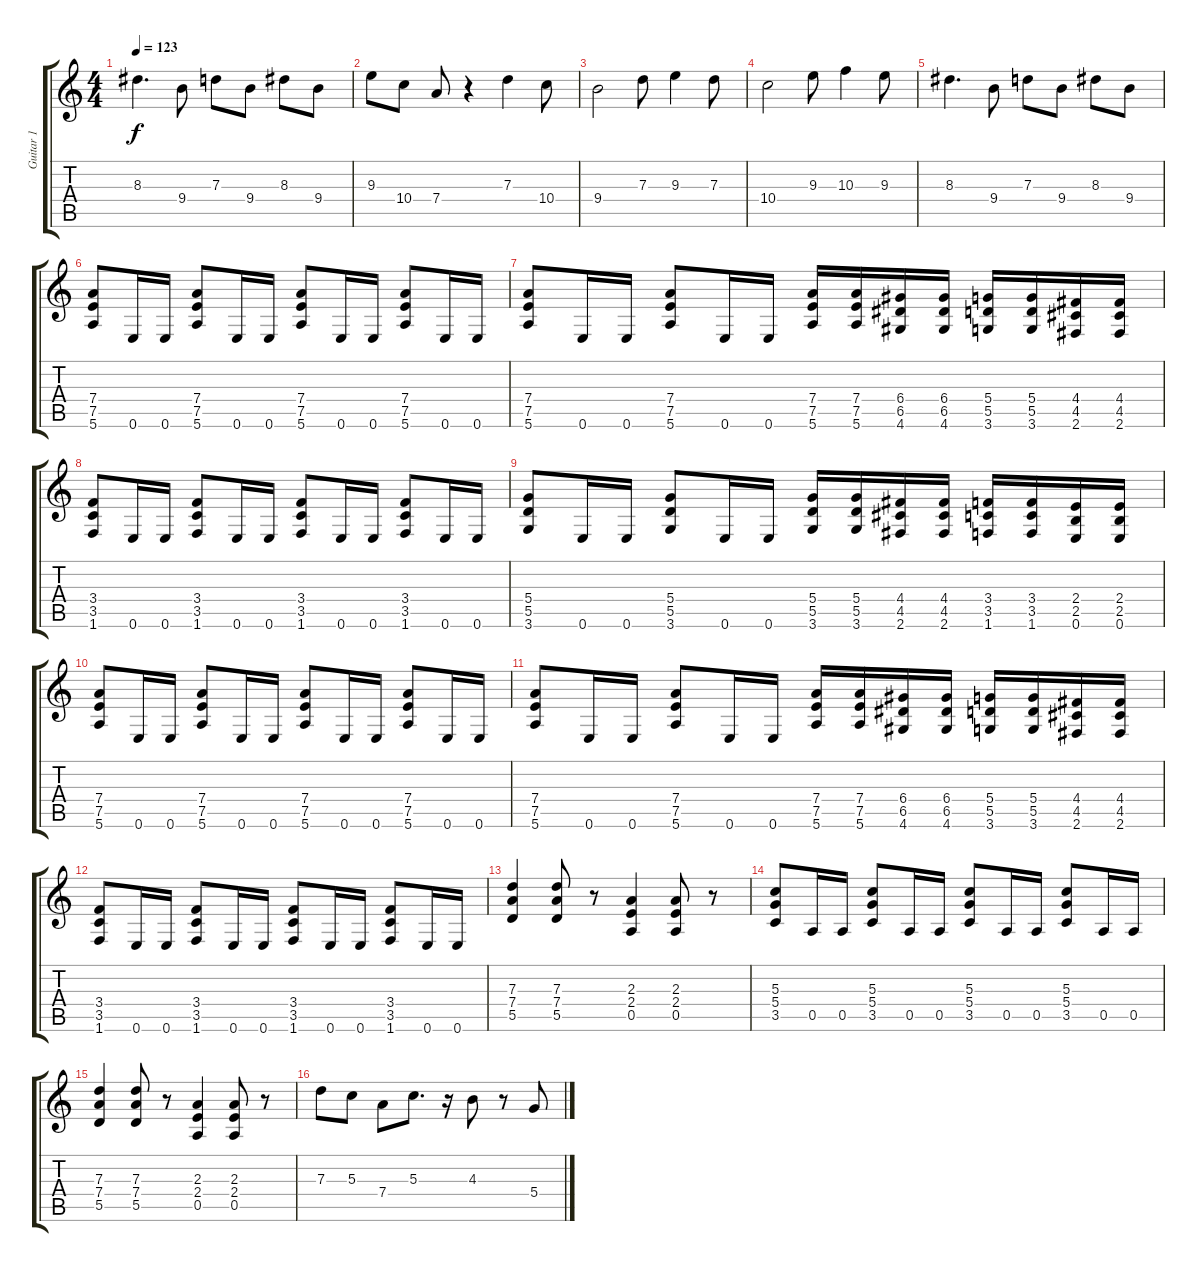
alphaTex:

\track ("Guitar 1" "Guitar 1") {instrument overdrivenguitar}
\staff {score tabs}
\tuning (E4 B3 G3 D3 A2 E2) {hide}
\ts (4 4)
\tempo 123
\clef g2
\ks c
8.3.4{d dy f} 9.4.8 7.3.8 9.4.8 8.3.8 9.4.8 |
9.3.8 10.4.8 7.4.8 r.4 7.3.4 10.4.8 |
9.4.2 7.3.8 9.3.4 7.3.8 |
10.4.2 9.3.8 10.3.4 9.3.8 |
8.3.4{d} 9.4.8 7.3.8 9.4.8 8.3.8 9.4.8 |
(7.4 7.5 5.6).8 0.6.16 0.6.16 (7.4 7.5 5.6).8 0.6.16 0.6.16 (7.4 7.5 5.6).8 0.6.16 0.6.16 (7.4 7.5 5.6).8 0.6.16 0.6.16 |
(7.4 7.5 5.6).8 0.6.16 0.6.16 (7.4 7.5 5.6).8 0.6.16 0.6.16 (7.4 7.5 5.6).16 (7.4 7.5 5.6).16 (6.4 6.5 4.6).16 (6.4 6.5 4.6).16 (5.4 5.5 3.6).16 (5.4 5.5 3.6).16 (4.4 4.5 2.6).16 (4.4 4.5 2.6).16 |
(3.4 3.5 1.6).8 0.6.16 0.6.16 (3.4 3.5 1.6).8 0.6.16 0.6.16 (3.4 3.5 1.6).8 0.6.16 0.6.16 (3.4 3.5 1.6).8 0.6.16 0.6.16 |
(5.4 5.5 3.6).8 0.6.16 0.6.16 (5.4 5.5 3.6).8 0.6.16 0.6.16 (5.4 5.5 3.6).16 (5.4 5.5 3.6).16 (4.4 4.5 2.6).16 (4.4 4.5 2.6).16 (3.4 3.5 1.6).16 (3.4 3.5 1.6).16 (2.4 2.5 0.6).16 (2.4 2.5 0.6).16 |
(7.4 7.5 5.6).8 0.6.16 0.6.16 (7.4 7.5 5.6).8 0.6.16 0.6.16 (7.4 7.5 5.6).8 0.6.16 0.6.16 (7.4 7.5 5.6).8 0.6.16 0.6.16 |
(7.4 7.5 5.6).8 0.6.16 0.6.16 (7.4 7.5 5.6).8 0.6.16 0.6.16 (7.4 7.5 5.6).16 (7.4 7.5 5.6).16 (6.4 6.5 4.6).16 (6.4 6.5 4.6).16 (5.4 5.5 3.6).16 (5.4 5.5 3.6).16 (4.4 4.5 2.6).16 (4.4 4.5 2.6).16 |
(3.4 3.5 1.6).8 0.6.16 0.6.16 (3.4 3.5 1.6).8 0.6.16 0.6.16 (3.4 3.5 1.6).8 0.6.16 0.6.16 (3.4 3.5 1.6).8 0.6.16 0.6.16 |
(7.3 7.4 5.5).4 (7.3 7.4 5.5).8 r.8 (2.3 2.4 0.5).4 (2.3 2.4 0.5).8 r.8 |
(5.3 5.4 3.5).8 0.5.16 0.5.16 (5.3 5.4 3.5).8 0.5.16 0.5.16 (5.3 5.4 3.5).8 0.5.16 0.5.16 (5.3 5.4 3.5).8 0.5.16 0.5.16 |
(7.3 7.4 5.5).4 (7.3 7.4 5.5).8 r.8 (2.3 2.4 0.5).4 (2.3 2.4 0.5).8 r.8 |
7.3.8 5.3.8 7.4.8 5.3.8{d} r.16 4.3.8 r.8 5.4.8
